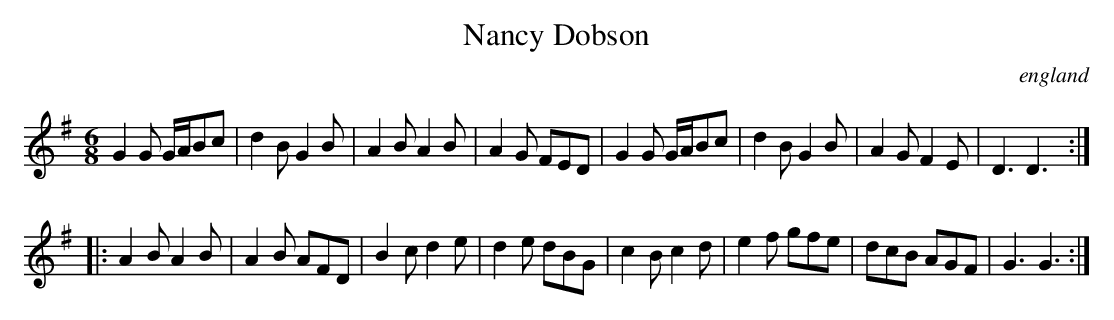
X:1
T:Nancy Dobson
O:england
M:6/8
K:G
G2G G/2A/2Bc | d2B G2B | A2B A2B | A2G FED |\
G2G G/2A/2Bc | d2B G2B | A2G F2E | D3  D3 :|
|:A2B A2B | A2B AFD | B2c d2e | d2e dBG | \
c2B c2d | e2f gfe | dcB AGF | G3  G3 :|
